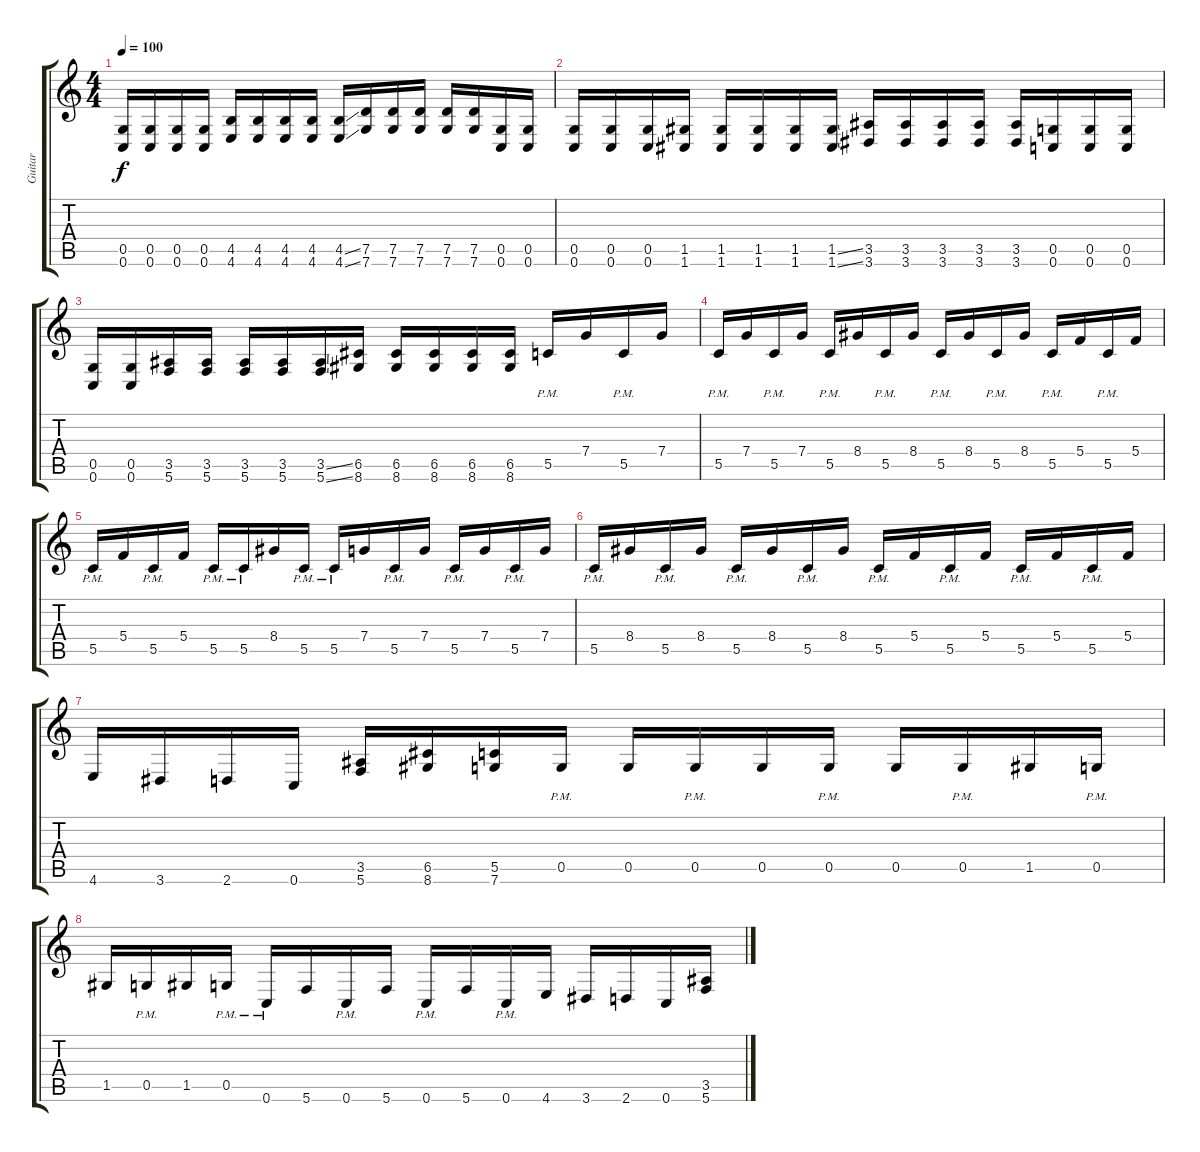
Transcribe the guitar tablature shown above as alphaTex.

\track ("Guitar" "Guitar") {instrument distortionguitar}
\staff {score tabs}
\tuning (D4 A3 F3 C3 G2 C2) {hide}
\ts (4 4)
\tempo 100
\clef g2
\ks c
(0.5 0.6).16{dy f} (0.5 0.6).16 (0.5 0.6).16 (0.5 0.6).16 (4.5 4.6).16 (4.5 4.6).16 (4.5 4.6).16 (4.5 4.6).16 (4.5{ss} 4.6{ss}).16 (7.5 7.6).16 (7.5 7.6).16 (7.5 7.6).16 (7.5 7.6).16 (7.5 7.6).16 (0.5 0.6).16 (0.5 0.6).16 |
(0.5 0.6).16 (0.5 0.6).16 (0.5 0.6).16 (1.5 1.6).16 (1.5 1.6).16 (1.5 1.6).16 (1.5 1.6).16 (1.5{ss} 1.6{ss}).16 (3.5 3.6).16 (3.5 3.6).16 (3.5 3.6).16 (3.5 3.6).16 (3.5 3.6).16 (0.5 0.6).16 (0.5 0.6).16 (0.5 0.6).16 |
(0.5 0.6).16 (0.5 0.6).16 (3.5 5.6).16 (3.5 5.6).16 (3.5 5.6).16 (3.5 5.6).16 (3.5{ss} 5.6{ss}).16 (6.5 8.6).16 (6.5 8.6).16 (6.5 8.6).16 (6.5 8.6).16 (6.5 8.6).16 5.5{pm}.16 7.4.16 5.5{pm}.16 7.4.16 |
5.5{pm}.16 7.4.16 5.5{pm}.16 7.4.16 5.5{pm}.16 8.4.16 5.5{pm}.16 8.4.16 5.5{pm}.16 8.4.16 5.5{pm}.16 8.4.16 5.5{pm}.16 5.4.16 5.5{pm}.16 5.4.16 |
5.5{pm}.16 5.4.16 5.5{pm}.16 5.4.16 5.5{pm}.16 5.5{pm}.16 8.4.16 5.5{pm}.16 5.5{pm}.16 7.4.16 5.5{pm}.16 7.4.16 5.5{pm}.16 7.4.16 5.5{pm}.16 7.4.16 |
5.5{pm}.16 8.4.16 5.5{pm}.16 8.4.16 5.5{pm}.16 8.4.16 5.5{pm}.16 8.4.16 5.5{pm}.16 5.4.16 5.5{pm}.16 5.4.16 5.5{pm}.16 5.4.16 5.5{pm}.16 5.4.16 |
4.6.16 3.6.16 2.6.16 0.6.16 (3.5 5.6).16 (6.5 8.6).16 (5.5 7.6).16 0.5{pm}.16 0.5.16 0.5{pm}.16 0.5.16 0.5{pm}.16 0.5.16 0.5{pm}.16 1.5.16 0.5{pm}.16 |
1.5.16 0.5{pm}.16 1.5.16 0.5{pm}.16 0.6{pm}.16 5.6.16 0.6{pm}.16 5.6.16 0.6{pm}.16 5.6.16 0.6{pm}.16 4.6.16 3.6.16 2.6.16 0.6.16 (3.5 5.6).16
